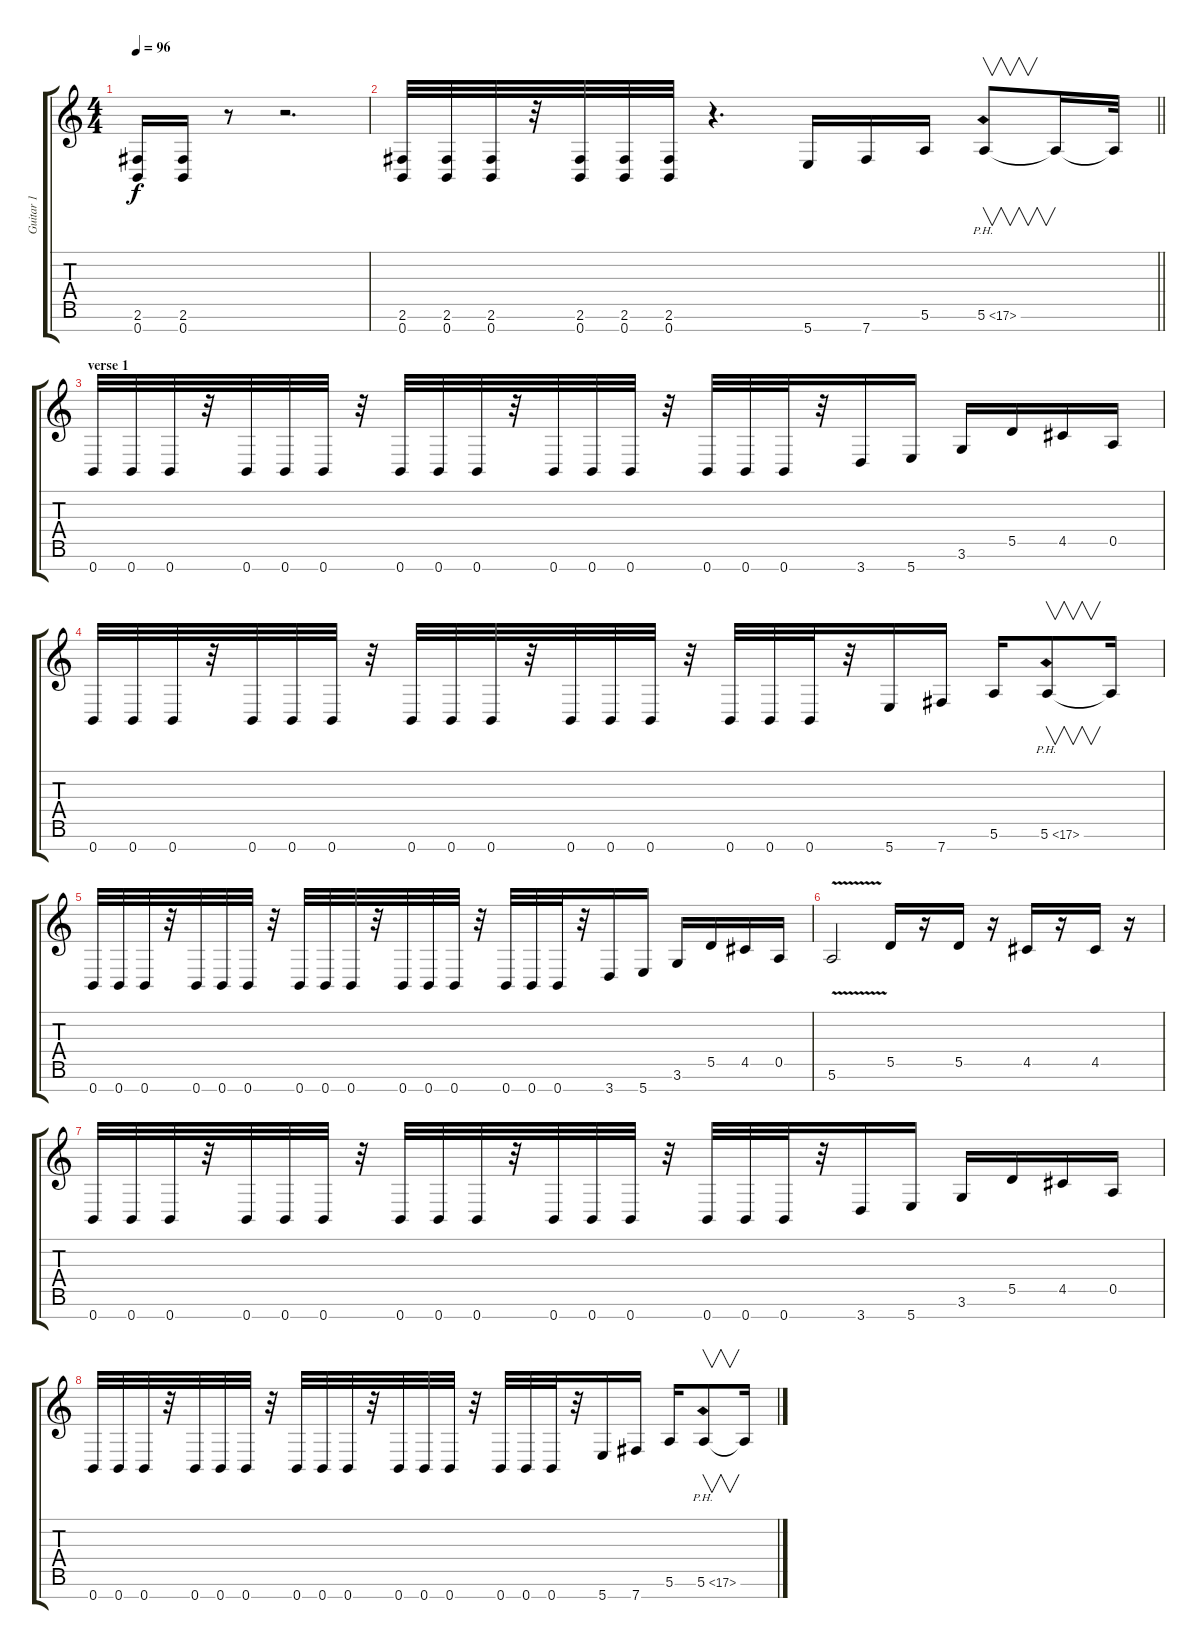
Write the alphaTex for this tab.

\track ("Guitar 1" "Guitar 1") {instrument distortionguitar}
\staff {score tabs}
\tuning (E4 B3 G3 D3 A2 E2 B1) {hide}
\ts (4 4)
\section ("" "")
\tempo 96
\clef g2
\ks c
(2.6 0.7).16{dy f} (2.6 0.7).16 r.8 r.2{d} |
\barLineRight lightlight
(2.6 0.7).32 (2.6 0.7).32 (2.6 0.7).32 r.32 (2.6 0.7).32 (2.6 0.7).32 (2.6 0.7).32 r.4{d} 5.7.16 7.7.16 5.6.16 5.6{ph 12}.8{v} 5.6{t}.16 5.6{t}.32 |
\section ("" "verse 1")
0.7.32 0.7.32 0.7.32 r.32 0.7.32 0.7.32 0.7.32 r.32 0.7.32 0.7.32 0.7.32 r.32 0.7.32 0.7.32 0.7.32 r.32 0.7.32 0.7.32 0.7.32 r.32 3.7.16 5.7.16 3.6.16 5.5.16 4.5.16 0.5.16 |
0.7.32 0.7.32 0.7.32 r.32 0.7.32 0.7.32 0.7.32 r.32 0.7.32 0.7.32 0.7.32 r.32 0.7.32 0.7.32 0.7.32 r.32 0.7.32 0.7.32 0.7.32 r.32 5.7.16 7.7.16 5.6.16 5.6{ph 12}.8{v} 5.6{t}.16 |
0.7.32 0.7.32 0.7.32 r.32 0.7.32 0.7.32 0.7.32 r.32 0.7.32 0.7.32 0.7.32 r.32 0.7.32 0.7.32 0.7.32 r.32 0.7.32 0.7.32 0.7.32 r.32 3.7.16 5.7.16 3.6.16 5.5.16 4.5.16 0.5.16 |
5.6{v}.2 5.5.16 r.16 5.5.16 r.16 4.5.16 r.16 4.5.16 r.16 |
0.7.32 0.7.32 0.7.32 r.32 0.7.32 0.7.32 0.7.32 r.32 0.7.32 0.7.32 0.7.32 r.32 0.7.32 0.7.32 0.7.32 r.32 0.7.32 0.7.32 0.7.32 r.32 3.7.16 5.7.16 3.6.16 5.5.16 4.5.16 0.5.16 |
0.7.32 0.7.32 0.7.32 r.32 0.7.32 0.7.32 0.7.32 r.32 0.7.32 0.7.32 0.7.32 r.32 0.7.32 0.7.32 0.7.32 r.32 0.7.32 0.7.32 0.7.32 r.32 5.7.16 7.7.16 5.6.16 5.6{ph 12}.8{v} 5.6{t}.16
